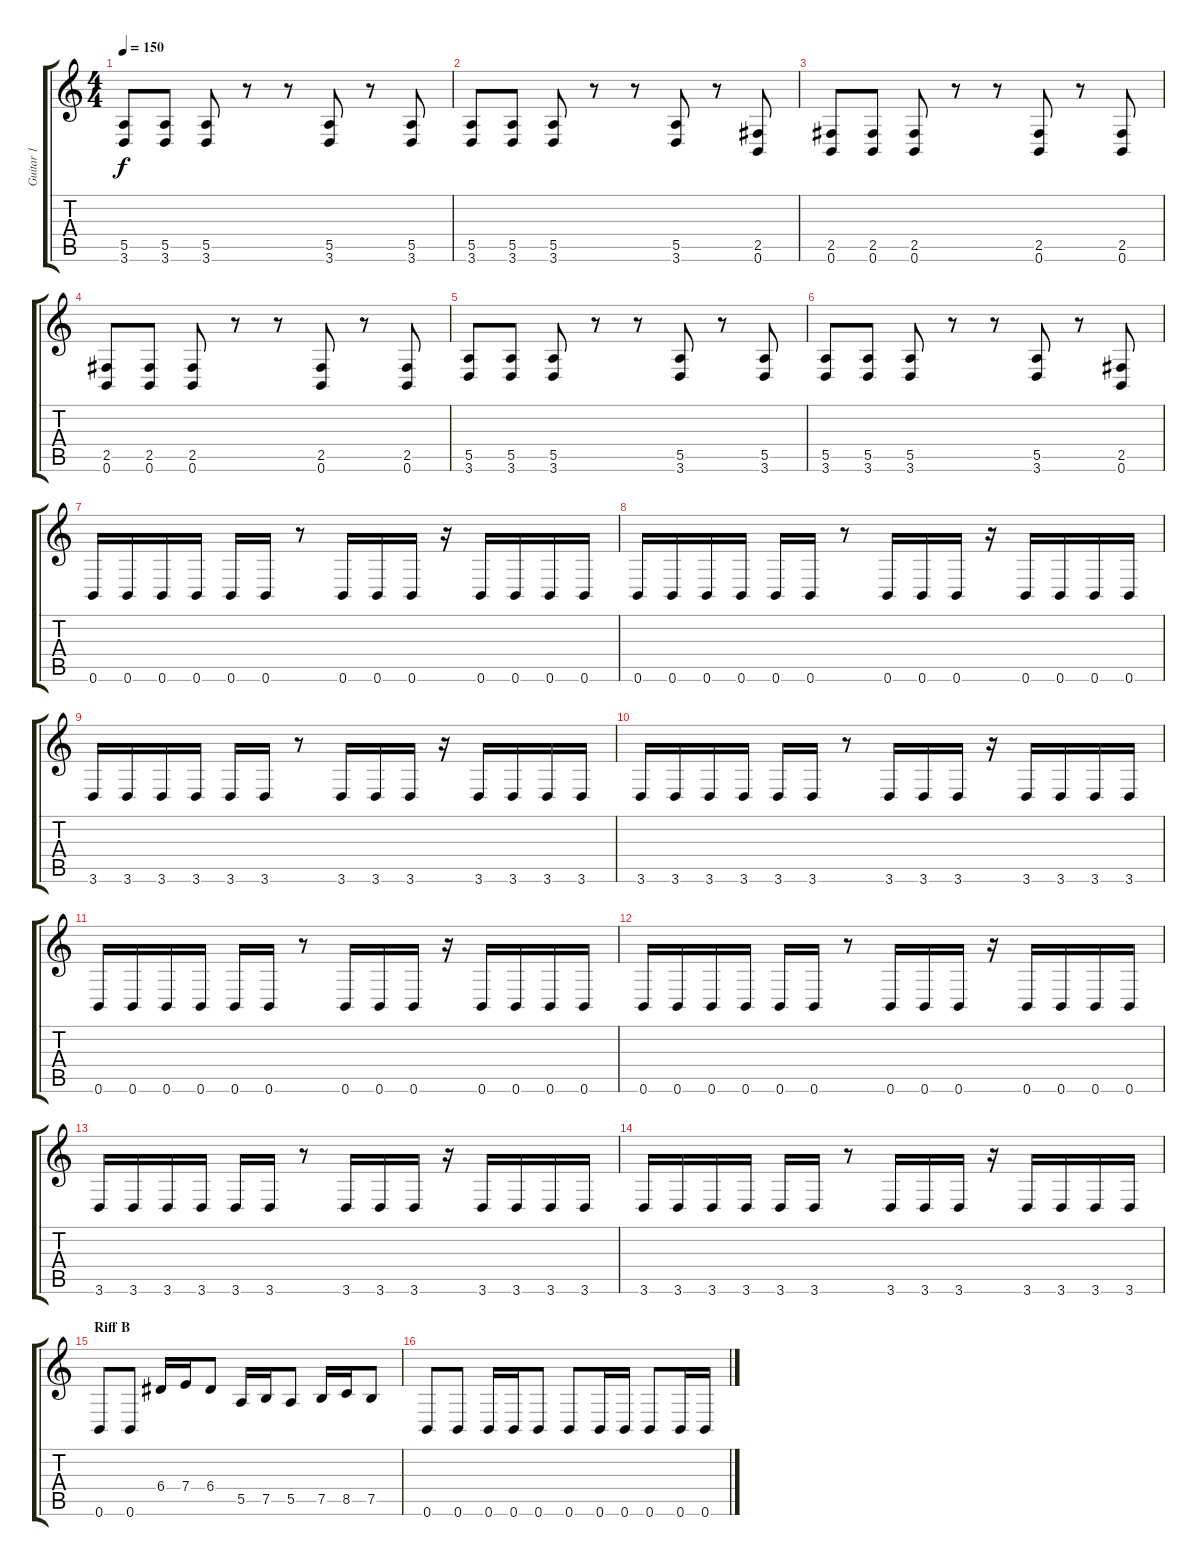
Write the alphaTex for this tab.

\track ("Guitar 1 " "Guitar 1 ") {instrument distortionguitar}
\staff {score tabs}
\tuning (B3 Gb3 D3 A2 E2 B1) {hide}
\ts (4 4)
\tempo 150
\clef g2
\ks c
(5.5 3.6).8{dy f} (5.5 3.6).8 (5.5 3.6).8 r.8 r.8 (5.5 3.6).8 r.8 (5.5 3.6).8 |
(5.5 3.6).8 (5.5 3.6).8 (5.5 3.6).8 r.8 r.8 (5.5 3.6).8 r.8 (2.5 0.6).8 |
(2.5 0.6).8 (2.5 0.6).8 (2.5 0.6).8 r.8 r.8 (2.5 0.6).8 r.8 (2.5 0.6).8 |
(2.5 0.6).8 (2.5 0.6).8 (2.5 0.6).8 r.8 r.8 (2.5 0.6).8 r.8 (2.5 0.6).8 |
(5.5 3.6).8 (5.5 3.6).8 (5.5 3.6).8 r.8 r.8 (5.5 3.6).8 r.8 (5.5 3.6).8 |
(5.5 3.6).8 (5.5 3.6).8 (5.5 3.6).8 r.8 r.8 (5.5 3.6).8 r.8 (2.5 0.6).8 |
0.6.16 0.6.16 0.6.16 0.6.16 0.6.16 0.6.16 r.8 0.6.16 0.6.16 0.6.16 r.16 0.6.16 0.6.16 0.6.16 0.6.16 |
0.6.16 0.6.16 0.6.16 0.6.16 0.6.16 0.6.16 r.8 0.6.16 0.6.16 0.6.16 r.16 0.6.16 0.6.16 0.6.16 0.6.16 |
3.6.16 3.6.16 3.6.16 3.6.16 3.6.16 3.6.16 r.8 3.6.16 3.6.16 3.6.16 r.16 3.6.16 3.6.16 3.6.16 3.6.16 |
3.6.16 3.6.16 3.6.16 3.6.16 3.6.16 3.6.16 r.8 3.6.16 3.6.16 3.6.16 r.16 3.6.16 3.6.16 3.6.16 3.6.16 |
0.6.16 0.6.16 0.6.16 0.6.16 0.6.16 0.6.16 r.8 0.6.16 0.6.16 0.6.16 r.16 0.6.16 0.6.16 0.6.16 0.6.16 |
0.6.16 0.6.16 0.6.16 0.6.16 0.6.16 0.6.16 r.8 0.6.16 0.6.16 0.6.16 r.16 0.6.16 0.6.16 0.6.16 0.6.16 |
3.6.16 3.6.16 3.6.16 3.6.16 3.6.16 3.6.16 r.8 3.6.16 3.6.16 3.6.16 r.16 3.6.16 3.6.16 3.6.16 3.6.16 |
3.6.16 3.6.16 3.6.16 3.6.16 3.6.16 3.6.16 r.8 3.6.16 3.6.16 3.6.16 r.16 3.6.16 3.6.16 3.6.16 3.6.16 |
\section ("" "Riff B")
0.6.8 0.6.8 6.4.16 7.4.16 6.4.8 5.5.16 7.5.16 5.5.8 7.5.16 8.5.16 7.5.8 |
0.6.8 0.6.8 0.6.16 0.6.16 0.6.8 0.6.8 0.6.16 0.6.16 0.6.8 0.6.16 0.6.16
